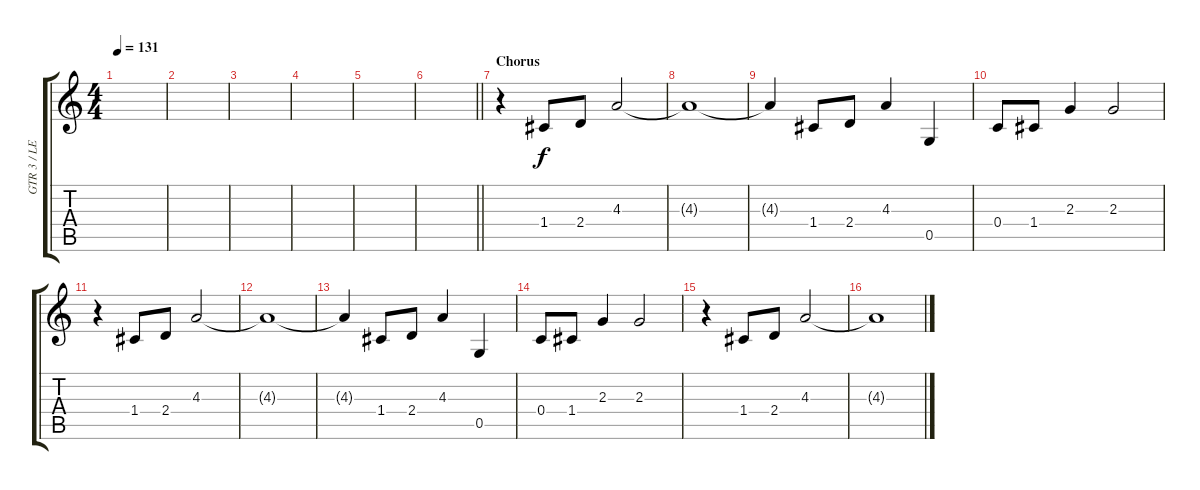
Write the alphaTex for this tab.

\track ("GTR 3 / LEAD" "GTR 3 / LE") {instrument distortionguitar}
\staff {score tabs}
\tuning (D4 A3 F3 C3 G2 D2) {hide}
\ts (4 4)
\tempo 131
\clef g2
\ks c
|
|
|
|
|
\barLineRight lightlight
|
\section ("" "Chorus")
r.4 1.4.8 2.4.8 4.3.2 |
4.3{t}.1 |
4.3{t}.4 1.4.8 2.4.8 4.3.4 0.5.4 |
0.4.8 1.4.8 2.3.4 2.3.2 |
r.4 1.4.8 2.4.8 4.3.2 |
4.3{t}.1 |
4.3{t}.4 1.4.8 2.4.8 4.3.4 0.5.4 |
0.4.8 1.4.8 2.3.4 2.3.2 |
r.4 1.4.8 2.4.8 4.3.2 |
4.3{t}.1
